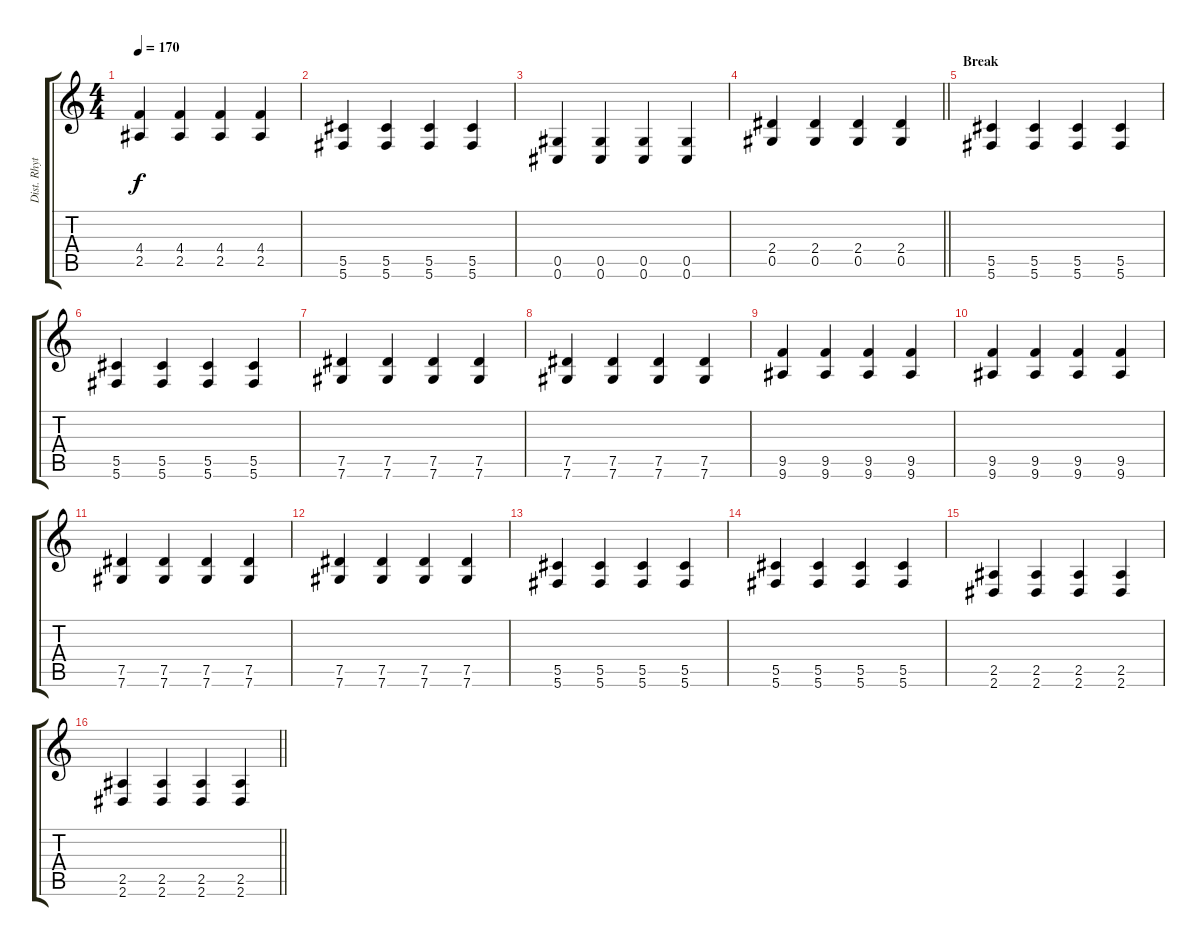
\track ("Dist. Rhytm Guitar [R]" "Dist. Rhyt") {instrument distortionguitar}
\staff {score tabs}
\tuning (Eb4 Bb3 Gb3 Db3 Ab2 Db2) {hide}
\ts (4 4)
\tempo 170
\clef g2
\ks c
(4.4 2.5).4{dy f} (4.4 2.5).4 (4.4 2.5).4 (4.4 2.5).4 |
(5.5 5.6).4 (5.5 5.6).4 (5.5 5.6).4 (5.5 5.6).4 |
(0.5 0.6).4 (0.5 0.6).4 (0.5 0.6).4 (0.5 0.6).4 |
\barLineRight lightlight
(2.4 0.5).4 (2.4 0.5).4 (2.4 0.5).4 (2.4 0.5).4 |
\section ("" "Break")
(5.5 5.6).4 (5.5 5.6).4 (5.5 5.6).4 (5.5 5.6).4 |
(5.5 5.6).4 (5.5 5.6).4 (5.5 5.6).4 (5.5 5.6).4 |
(7.5 7.6).4 (7.5 7.6).4 (7.5 7.6).4 (7.5 7.6).4 |
(7.5 7.6).4 (7.5 7.6).4 (7.5 7.6).4 (7.5 7.6).4 |
(9.5 9.6).4 (9.5 9.6).4 (9.5 9.6).4 (9.5 9.6).4 |
(9.5 9.6).4 (9.5 9.6).4 (9.5 9.6).4 (9.5 9.6).4 |
(7.5 7.6).4 (7.5 7.6).4 (7.5 7.6).4 (7.5 7.6).4 |
(7.5 7.6).4 (7.5 7.6).4 (7.5 7.6).4 (7.5 7.6).4 |
(5.5 5.6).4 (5.5 5.6).4 (5.5 5.6).4 (5.5 5.6).4 |
(5.5 5.6).4 (5.5 5.6).4 (5.5 5.6).4 (5.5 5.6).4 |
(2.5 2.6).4 (2.5 2.6).4 (2.5 2.6).4 (2.5 2.6).4 |
\barLineRight lightlight
(2.5 2.6).4 (2.5 2.6).4 (2.5 2.6).4 (2.5 2.6).4
